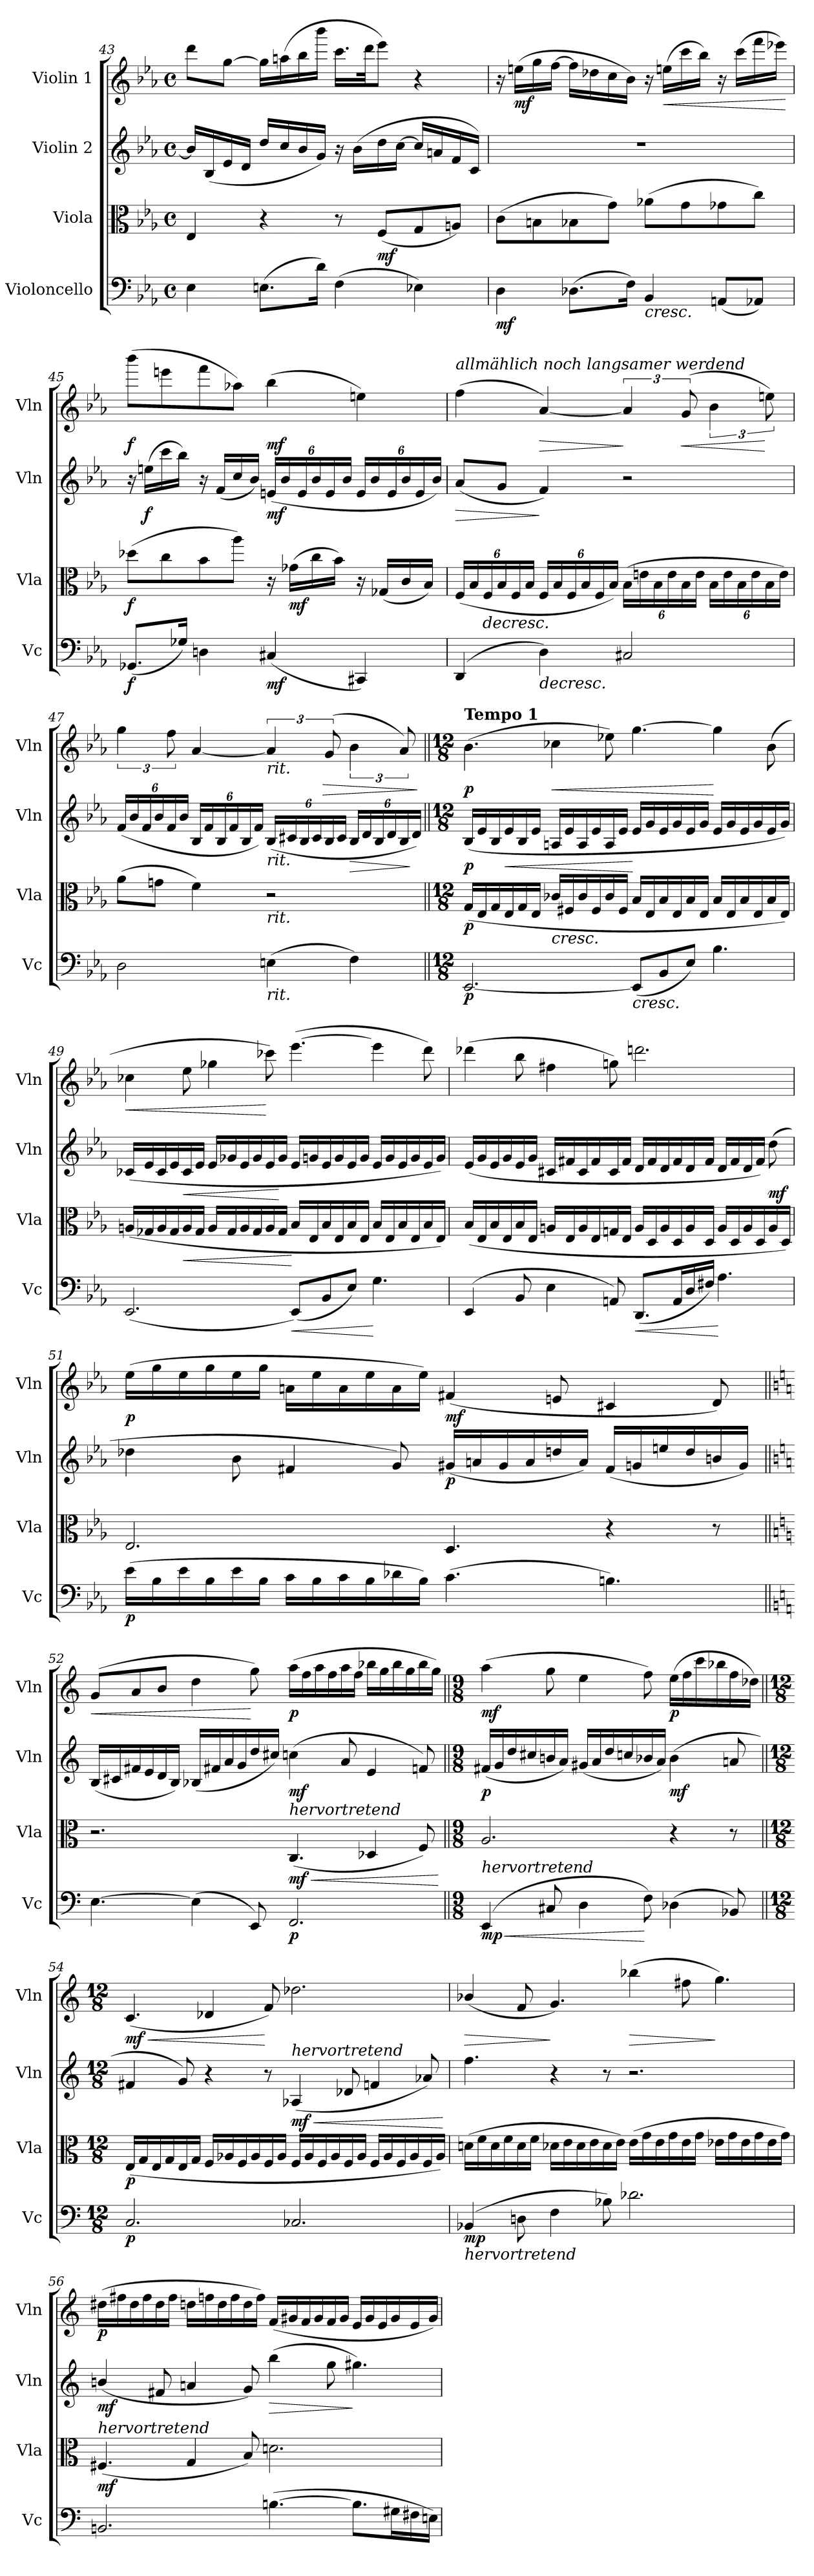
**kern	**dynam	**kern	**dynam	**kern	**dynam	**kern	**dynam
*part4	*part4	*part3	*part3	*part2	*part2	*part1	*part1
*staff4	*staff4	*staff3	*staff3	*staff2	*staff2	*staff1	*staff1
*I"Violoncello	*	*I"Viola	*	*I"Violin 2	*	*I"Violin 1	*
*I'Vc	*	*I'Vla	*	*I'Vln	*	*I'Vln	*
!!LO:LB:g=z
*clefF4	*	*clefC3	*	*clefG2	*	*clefG2	*
*k[b-e-a-]	*	*k[b-e-a-]	*	*k[b-e-a-]	*	*k[b-e-a-]	*
*M4/4	*	*M4/4	*	*M4/4	*	*M4/4	*
*met(c)	*	*met(c)	*	*met(c)	*	*met(c)	*
=43	=43	=43	=43	=43	=43	=43	=43
4E-\	.	4E-/	.	16b-/LL]	.	8ddd\L	.
.	.	.	.	(16B-/	.	.	.
.	.	.	.	16e-/	.	[8gg\J	.
.	.	.	.	16d/JJ	.	.	.
(8.En\L	.	4r	.	16dd/LL	.	16gg\LL]	.
.	.	.	.	16cc/	.	(16aan\	.
.	.	.	.	16b-/	.	16bb-\	.
16d\Jk)	.	.	.	16g/JJ)	.	16bbb-\JJ	.
(4F\	.	8r	.	16r	.	16.ccc\LL	.
.	.	.	.	(16b-\LL	.	.	.
.	.	.	.	.	.	32ddd\JK	.
!	!	!	!LO:DY:b	!	!	!	!
.	.	(8F/L	mf	16dd\	.	8eee-\J)	.
.	.	.	.	[16cc\JJ	.	.	.
4E-X\)	.	8G/	.	16cc/LL]	.	4r	.
.	.	.	.	16an/	.	.	.
.	.	8An/J)	.	16f/	.	.	.
.	.	.	.	16c/JJ)	.	.	.
=44	=44	=44	=44	=44	=44	=44	=44
!	!LO:DY:b	!	!	!	!	!	!
4D\	mf	(8c\L	.	1r	.	16r	.
!	!	!	!	!	!	!	!LO:DY:b
.	.	.	.	.	.	(16een\LL	mf
.	.	8Bn\	.	.	.	16gg\	.
.	.	.	.	.	.	[16ff\JJ	.
(8.D-X\L	.	8B-X\	.	.	.	16ff\LL]	.
.	.	.	.	.	.	16dd-X\	.
.	.	8g\J)	.	.	.	16cc\	.
16F\Jk)	.	.	.	.	.	16b-\JJ)	.
!	!LO:HP:b	!	!	!	!	!	!
4BB-/	<	(8a-X\L	.	.	.	16r	.
!	!	!	!	!	!	!	!LO:HP:b
.	.	.	.	.	.	(16een\LL	<
.	.	8g\	.	.	.	16ccc\	.
.	.	.	.	.	.	16bb-\JJ)	.
(8AAn/L	.	8g-X\	.	.	.	16r	.
.	.	.	.	.	.	(16ccc\LL	.
8AA-X/J)	.	8cc\J)	.	.	.	16fff\	.
.	.	.	.	.	.	16eee-X\JJ)	.
.	.	.	.	.	.	.	[
!!LO:PB:g=z
=45	=45	=45	=45	=45	=45	=45	=45
!	!LO:DY:b	!	!LO:DY:b	!	!	!	!LO:DY:b
(8.GG-X/L	f	(8dd-X\L	f	16r	.	(8bbb-\L	f
!	!	!	!	!	!LO:DY:b	!	!
.	.	.	.	(16een\LL	f	.	.
.	.	8cc\	.	16ccc\	.	8eeen\	.
16G-X/Jk)	.	.	.	16bb-\JJ)	.	.	.
4Dn\	.	8b-\	.	16r	.	8fff\	.
.	.	.	.	(16f/LL	.	.	.
.	.	8aa-\J)	.	16cc/	.	8aa-X\J)	.
.	.	.	.	16b-/JJ)	.	.	.
*	*	*	*	*Xbrackettup	*	*	*
!	!LO:DY:b	!	!	!	!LO:DY:b	!	!LO:DY:b
(4C#X/	mf	16r	.	(24en/LL	mf	(4bb-\	mf
.	.	.	.	24b-/	.	.	.
!	!	!	!LO:DY:b	!	!	!	!
.	.	(16g-X\LL	mf	.	.	.	.
.	.	.	.	24e/	.	.	.
.	.	16cc\	.	24b-/	.	.	.
.	.	.	.	24e/	.	.	.
.	.	16b-\JJ)	.	.	.	.	.
.	.	.	.	24b-/JJ	.	.	.
4CC#X/)	.	16r	.	24e/LL	.	4een\)	.
.	.	.	.	24b-/	.	.	.
.	.	(16G-X/LL	.	.	.	.	.
.	.	.	.	24e/	.	.	.
.	.	16c/	.	24b-/	.	.	.
.	.	.	.	24e/	.	.	.
.	.	16B-/JJ)	.	.	.	.	.
.	.	.	.	24b-/JJ)	.	.	.
!!LO:LB:g=z
=46	=46	=46	=46	=46	=46	=46	=46
*	*	*Xbrackettup	*	*	*	*	*
!	!	!	!	!	!	!LO:TX:a:i:t=allmählich noch langsamer werdend	!
!	!	!	!	!	!LO:HP:b	!	!
(<4DD/	.	(24F/LL	.	(8a-/L	>	(4ff\	.
.	.	24B-/	.	.	.	.	.
!	!	!	!LO:HP:b	!	!	!	!
.	.	24F/	>	.	.	.	.
.	.	24B-/	.	8g/J	.	.	.
.	.	24F/	.	.	.	.	.
.	.	24B-/JJ	.	.	.	.	.
!	!LO:HP:b	!	!	!	!	!	!LO:HP:b
4D\)	>	24F/LL	.	4f/)	]	[4a-/)	>
.	.	24B-/	.	.	.	.	.
.	.	24F/	.	.	.	.	.
.	.	24B-/	.	.	.	.	.
.	.	24F/	.	.	.	.	.
.	.	24B-/JJ)	.	.	.	.	.
*	*	*brackettup	*	*	*	*	*
2C#X/	[	(24B-\LL	.	2r	.	6a-/]	]
.	.	24en\	.	.	.	.	.
.	.	24B-\	.	.	.	.	.
.	.	24e\	.	.	.	.	.
!	!	!	!	!	!	!	!LO:HP:b
.	.	24B-\	.	.	.	(12g/	<
.	.	24e\JJ	.	.	.	.	.
.	.	24B-\LL	.	.	.	6b-\	.
.	.	24e\	.	.	.	.	.
.	.	24B-\	.	.	.	.	.
.	.	24e\	.	.	.	.	.
.	.	24B-\	.	.	.	12een\)	[
.	.	24e\JJ)	.	.	.	.	.
!!LO:LB:g=z
=47	=47	=47	=47	=47	=47	=47	=47
2D\	.	(8a-\L	.	(24f/LL	.	6gg\	.
.	.	.	.	24b-/	.	.	.
.	.	.	.	24f/	.	.	.
.	.	8gn\J	.	24b-/	.	.	.
.	.	.	.	24f/	.	12ff\	.
.	.	.	.	24b-/JJ	.	.	.
.	.	4f\)	.	24B-/LL	.	[4a-/	.
.	.	.	.	24f/	.	.	.
.	.	.	.	24B-/	.	.	.
.	.	.	.	24f/	.	.	.
.	.	.	.	24B-/	.	.	.
.	.	.	.	24f/JJ)	.	.	.
!	!	!	!	!	!	!LO:TX:b:i:t=rit.	!
!	!	!	!	!LO:TX:b:i:t=rit.	!	!	!
!	!	!LO:TX:b:i:t=rit.	!	!	!	!	!
!LO:TX:b:i:t=rit.	!	!	!	!	!	!	!
(4En\	.	2r	.	(24B-/LL	.	6a-/]	.
.	.	.	.	24c#X/	.	.	.
.	.	.	.	24B-/	.	.	.
.	.	.	.	24c#/	.	.	.
!	!	!	!	!	!	!	!LO:HP:b
.	.	.	.	24B-/	.	(<12g/	>
.	.	.	.	24c#/JJ	.	.	.
!	!	!	!	!	!LO:HP:b	!	!
4F\)	.	.	.	24B-/LL	>	6b-\	.
.	.	.	.	24d/	.	.	.
.	.	.	.	24B-/	.	.	.
.	.	.	.	24d/	.	.	.
.	.	.	.	24B-/	.	12a-/)	.
.	.	.	.	24d/JJ)	]	.	.
.	.	.	.	.	.	.	]
!!LO:LB:g=z
=48||	=48||	=48||	=48||	=48||	=48||	=48||	=48||
*M12/8	*	*M12/8	*	*M12/8	*	*M12/8	*
!	!	!	!	!	!	!LO:TX:a:B:t=Tempo 1	!
!	!LO:DY:b	!	!LO:DY:b	!	!LO:DY:b	!	!LO:DY:b
[2.EE-/	p	(16G/LL	p	(16B-/LL	p	(4.b-\	p
.	.	16E-/	.	16e-/	.	.	.
.	.	16G/	.	16B-/	.	.	.
!	!	!	!	!	!LO:HP:b	!	!
.	.	16E-/	.	16e-/	<	.	.
.	.	16G/	.	16B-/	.	.	.
.	.	16E-/JJ	.	16e-/JJ	.	.	.
!	!	!	!LO:HP:b	!	!	!	!LO:HP:b
.	.	16c-X/LL	<	16An/LL	.	4cc-X\	<
.	.	16F#X/	.	16e-/	.	.	.
.	.	16c-/	.	16A/	.	.	.
.	.	16F#/	.	16e-/	.	.	.
.	.	16c-/	.	16A/	.	8ee-X\)	.
.	.	16F#/JJ	.	16e-/JJ	.	.	.
!	!LO:HP:b	!	!	!	!	!	!
(8EE-/L]	<	16B-/LL	.	16e-/LL	[	[4.gg\	.
.	.	16E-/	.	16g/	.	.	.
8BB-/	.	16B-/	.	16e-/	.	.	.
.	.	16E-/	]	16g/	.	.	.
8E-/J)	.	16B-/	.	16e-/	.	.	.
.	.	16E-/JJ	.	16g/JJ	.	.	.
4.B-\	]	16B-/LL	.	16e-/LL	.	4gg\]	[
.	.	16E-/	.	16g/	.	.	.
.	.	16B-/	.	16e-/	.	.	.
.	.	16E-/	.	16g/	.	.	.
.	.	16B-/	.	16e-/	.	(8b-\	.
.	.	16E-/JJ)	.	16g/JJ)	.	.	.
!!LO:LB:g=z
=49	=49	=49	=49	=49	=49	=49	=49
!	!	!	!	!	!	!	!LO:HP:b
(2.EE-/	.	(16An/LL	.	(16c-X/LL	.	4cc-X\	<
.	.	16G-X/	.	16e-/	.	.	.
.	.	16A/	.	16c-/	.	.	.
.	.	16G-/	.	16e-/	.	.	.
!	!	!	!LO:HP:b	!	!LO:HP:b	!	!
.	.	16A/	<	16c-/	<	8ee-\	.
.	.	16G-/JJ	.	16e-/JJ	.	.	.
.	.	16A/LL	.	16e-/LL	.	4gg-X\	.
.	.	16G-/	.	16g-X/	.	.	.
.	.	16A/	.	16e-/	.	.	.
.	.	16G-/	.	16g-/	.	.	.
.	.	16A/	.	16e-/	.	8ccc-X\)	[
.	.	16G-/JJ	.	16g-/JJ	[	.	.
!	!LO:HP:b	!	!	!	!	!	!
(<8EE-/L)	<	16B-/LL	[	16e-/LL	.	([4.eee-\	.
.	.	16E-/	.	16gn/	.	.	.
8BB-/	.	16B-/	.	16e-/	.	.	.
.	.	16E-/	.	16g/	.	.	.
8E-/J)	.	16B-/	.	16e-/	.	.	.
.	.	16E-/JJ	.	16g/JJ	.	.	.
4.G\	[	16B-/LL	.	16e-/LL	.	4eee-\]	.
.	.	16E-/	.	16g/	.	.	.
.	.	16B-/	.	16e-/	.	.	.
.	.	16E-/	.	16g/	.	.	.
.	.	16B-/	.	16e-/	.	8ddd\)	.
.	.	16E-/JJ)	.	16g/JJ)	.	.	.
!!LO:PB:g=z
=50	=50	=50	=50	=50	=50	=50	=50
(4EE-/	.	(16B-/LL	.	(16e-/LL	.	(4ddd-X\	.
.	.	16E-/	.	16g/	.	.	.
.	.	16B-/	.	16e-/	.	.	.
.	.	16E-/	.	16g/	.	.	.
8BB-/	.	16B-/	.	16e-/	.	8bb-\	.
.	.	16E-/JJ	.	16g/JJ	.	.	.
4E-\	.	16An/LL	.	16c#X/LL	.	4ff#X\	.
.	.	16E-/	.	16f#X/	.	.	.
.	.	16A/	.	16c#/	.	.	.
.	.	16E-/	.	16f#/	.	.	.
8AAn/)	.	16Gn/	.	16c#/	.	8ggn\)	.
.	.	16E-/JJ	.	16f#/JJ	.	.	.
!	!LO:HP:b	!	!	!	!	!	!
(8.DD/L	<	16A/LL	.	16d/LL	.	2.dddn\	.
.	.	16D/	.	16f#/	.	.	.
.	.	16A/	.	16d/	.	.	.
16AA/L	.	16D/	.	16f#/	.	.	.
16D/	.	16A/	.	16d/	.	.	.
16F#X/JJ)	.	16D/JJ	.	16f#/JJ	.	.	.
4.A-\	[	16A/LL	.	16d/LL	.	.	.
.	.	16D/	.	16f#/	.	.	.
.	.	16A/	.	16d/	.	.	.
.	.	16D/	.	16f#/JJ)	.	.	.
!	!	!	!	!	!LO:DY:b	!	!
.	.	16A/	.	(8dd\	mf	.	.
.	.	16D/JJ)	.	.	.	.	.
!!LO:LB:g=z
=51	=51	=51	=51	=51	=51	=51	=51
!	!LO:DY:b	!	!	!	!	!	!LO:DY:b
(16e-\LL	p	2.E-/	.	4dd-X\	.	(16ee-\LL	p
16B-\	.	.	.	.	.	16gg\	.
16e-\	.	.	.	.	.	16ee-\	.
16B-\	.	.	.	.	.	16gg\	.
16e-\	.	.	.	8b-\	.	16ee-\	.
16B-\JJ	.	.	.	.	.	16gg\JJ	.
16c\LL	.	.	.	4f#X/	.	16an\LL	.
16B-\	.	.	.	.	.	16ee-\	.
16c\	.	.	.	.	.	16a\	.
16B-\	.	.	.	.	.	16ee-\	.
16d-X\	.	.	.	8g/)	.	16a\	.
16B-\JJ)	.	.	.	.	.	16ee-\JJ)	.
!	!	!	!	!	!LO:DY:b	!	!LO:DY:b
(4.c\	.	4.D/	.	(<16g#X/LL	p	(4f#X/	mf
.	.	.	.	16an/	.	.	.
.	.	.	.	16g#/	.	.	.
.	.	.	.	16a/	.	.	.
.	.	.	.	16ddn/	.	8en/	.
.	.	.	.	16a/JJ)	.	.	.
4.Bn\)	.	4r	.	(16f#/LL	.	4c#X/	.
.	.	.	.	16gn/	.	.	.
.	.	.	.	16een/	.	.	.
.	.	.	.	16dd/	.	.	.
.	.	8r	.	16bn/	.	8d/)	.
.	.	.	.	16g/JJ)	.	.	.
!!LO:LB:g=z
=52||	=52||	=52||	=52||	=52||	=52||	=52||	=52||
*k[]	*	*k[]	*	*k[]	*	*k[]	*
!	!	!	!	!	!	!	!LO:HP:b
[4.E\	.	2.r	.	(16B/LL	.	(8g/L	<
.	.	.	.	16c#X/	.	.	.
.	.	.	.	16f#X/	.	8a/	.
.	.	.	.	16e/	.	.	.
.	.	.	.	16d/	.	8b/J	.
.	.	.	.	16B/JJ)	.	.	.
(4E\]	.	.	.	(16B-X/LL	.	4dd\	.
.	.	.	.	16f#X/	.	.	.
.	.	.	.	16a/	.	.	.
.	.	.	.	16g/	.	.	.
8EE/)	.	.	.	16dd/	.	8gg\)	[
.	.	.	.	16cc#X/JJ)	.	.	.
!	!	!LO:TX:a:i:t=hervortretend	!	!	!	!	!
!	!LO:DY:b	!	!LO:HP:b	!	!	!	!
!	!	!	!LO:DY:n=1:b	!	!LO:DY:b	!	!LO:DY:b
2.FF/	p	(4.C/	< mf	(4ccn\	mf	(16aa\LL	p
.	.	.	.	.	.	16ff\	.
.	.	.	.	.	.	16aa\	.
.	.	.	.	.	.	16ff\	.
.	.	.	.	8a/	.	16aa\	.
.	.	.	.	.	.	16ff\JJ	.
.	.	4D-X/	.	4e/	.	16bb-X\LL	.
.	.	.	.	.	.	16gg\	.
.	.	.	.	.	.	16bb-\	.
.	.	.	.	.	.	16gg\	.
.	.	8F/)	.	8fn/)	.	16bb-\	.
.	.	.	.	.	.	16gg\JJ)	.
.	.	.	[	.	.	.	.
!!LO:LB:g=z
=53||	=53||	=53||	=53||	=53||	=53||	=53||	=53||
*M9/8	*	*M9/8	*	*M9/8	*	*M9/8	*
!LO:TX:a:i:t=hervortretend	!	!	!	!	!	!	!
!	!LO:HP:b	!	!	!	!	!	!
!	!LO:DY:n=1:b	!	!	!	!LO:DY:b	!	!LO:DY:b
(4EE/	< mp	2.A/	.	(16f#X/LL	p	(4aa\	mf
.	.	.	.	16g/	.	.	.
.	.	.	.	16dd/	.	.	.
.	.	.	.	16cc#X/	.	.	.
8C#X/	.	.	.	16bn/	.	8gg\	.
.	.	.	.	16a/JJ)	.	.	.
4D\	.	.	.	(16g#X/LL	.	4ee\	.
.	.	.	.	16a/	.	.	.
.	.	.	.	16dd/	.	.	.
.	.	.	.	16ccn/	.	.	.
8F\)	[	.	.	16b-X/	.	8ff\)	.
.	.	.	.	16a/JJ)	.	.	.
!	!	!	!	!	!LO:DY:b	!	!LO:DY:b
(4D-X\	.	4r	.	(<4b-\	mf	(16ee\LL	p
.	.	.	.	.	.	16ff\	.
.	.	.	.	.	.	16ccc\	.
.	.	.	.	.	.	16bb-X\	.
8BB-X/)	.	8r	.	8an/	.	16ff\	.
.	.	.	.	.	.	16dd-X\JJ)	.
!!LO:LB:g=z
=54||	=54||	=54||	=54||	=54||	=54||	=54||	=54||
*M12/8	*	*M12/8	*	*M12/8	*	*M12/8	*
!	!LO:DY:b	!	!LO:DY:b	!	!	!	!LO:HP:b
!	!	!	!	!	!	!	!LO:DY:n=1:b
2.C/	p	(16E/LL	p	4f#X/	.	(4.c/	< mf
.	.	16G/	.	.	.	.	.
.	.	16E/	.	.	.	.	.
.	.	16G/	.	.	.	.	.
.	.	16E/	.	8g/)	.	.	.
.	.	16G/JJ	.	.	.	.	.
.	.	16F/LL	.	4r	.	4d-X/	.
.	.	16A-X/	.	.	.	.	.
.	.	16F/	.	.	.	.	.
.	.	16A-/	.	.	.	.	.
.	.	16F/	.	8r	.	8f/)	[
.	.	16A-/JJ	.	.	.	.	.
!	!	!	!	!LO:TX:a:i:t=hervortretend	!	!	!
!	!	!	!	!	!LO:HP:b	!	!
!	!	!	!	!	!LO:DY:n=1:b	!	!
2.C-X/	.	16F/LL	.	(4A-X/	< mf	2.dd-X\	.
.	.	16A-/	.	.	.	.	.
.	.	16F/	.	.	.	.	.
.	.	16A-/	.	.	.	.	.
.	.	16F/	.	8d-X/	.	.	.
.	.	16A-/JJ	.	.	.	.	.
.	.	16F/LL	.	4fn/	.	.	.
.	.	16A-/	.	.	.	.	.
.	.	16F/	.	.	.	.	.
.	.	16A-/	.	.	.	.	.
.	.	16F/	.	8a-X/)	.	.	.
.	.	16A-/JJ)	.	.	.	.	.
.	.	.	.	.	[	.	.
!!LO:PB:g=z
=55	=55	=55	=55	=55	=55	=55	=55
!LO:TX:b:i:t=hervortretend	!	!	!	!	!	!	!
!	!LO:DY:b	!	!	!	!	!	!LO:HP:b
(4BB-X/	mp	(16dn\LL	.	4.ff\	.	(<4b-X/	>
.	.	16f\	.	.	.	.	.
.	.	16d\	.	.	.	.	.
.	.	16f\	.	.	.	.	.
8Dn\	.	16d\	.	.	.	8f/	.
.	.	16f\JJ	.	.	.	.	.
4F\	.	16d-X\LL	.	4r	.	4.g/)	]
.	.	16e\	.	.	.	.	.
.	.	16d-\	.	.	.	.	.
.	.	16e\	.	.	.	.	.
8B-X\)	[	16d-\	.	8r	.	.	.
.	.	16e\JJ)	.	.	.	.	.
!	!	!	!	!	!	!	!LO:HP:b
2.d-X\	.	(16e\LL	.	2.r	.	(>4bb-X\	>
.	.	16g\	.	.	.	.	.
.	.	16e\	.	.	.	.	.
.	.	16g\	.	.	.	.	.
.	.	16e\	.	.	.	8ff#X\	.
.	.	16g\JJ	.	.	.	.	.
.	.	16e-X\LL	.	.	.	4.gg\)	]
.	.	16g\	.	.	.	.	.
.	.	16e-\	.	.	.	.	.
.	.	16g\	.	.	.	.	.
.	.	16e-\	.	.	.	.	.
.	.	16g\JJ)	.	.	.	.	.
!!LO:LB:g=z
=56	=56	=56	=56	=56	=56	=56	=56
!	!	!LO:TX:a:i:t=hervortretend	!	!	!	!	!
!	!	!	!LO:DY:b	!	!LO:DY:b	!	!LO:DY:b
2.BBn/	.	(4.F#X/	mf	(4bn/	mf	(16dd#X\LL	p
.	.	.	.	.	.	16ff#X\	.
.	.	.	.	.	.	16dd#\	.
.	.	.	.	.	.	16ff#\	.
.	.	.	.	8f#X/	.	16dd#\	.
.	.	.	.	.	.	16ff#\JJ	.
.	.	4G/	.	4an/	.	16ddn\LL	.
.	.	.	.	.	.	16ffn\	.
.	.	.	.	.	.	16dd\	.
.	.	.	.	.	.	16ff\	.
.	.	8B/)	[	8g/)	.	16dd\	.
.	.	.	.	.	.	16ff\JJ)	.
!	!	!	!	!	!LO:HP:b	!	!
([>4.Bn\	.	2.dn\	.	(>4bb\	>	(16f/LL	.
.	.	.	.	.	.	16g#X/	.
.	.	.	.	.	.	16f/	.
.	.	.	.	.	.	16g#/	.
.	.	.	.	8gg\	.	16f/	.
.	.	.	.	.	.	16g#/JJ	.
8.B\L]	.	.	.	4.gg#X\)	]	16e/LL	.
.	.	.	.	.	.	16g#/	.
.	.	.	.	.	.	16e/	.
16G#X\L	.	.	.	.	.	16g#/	.
16F#X\	.	.	.	.	.	16e/	.
16En\JJ)	.	.	.	.	.	16g#/JJ)	.
=	=	=	=	=	=	=	=
*-	*-	*-	*-	*-	*-	*-	*-
